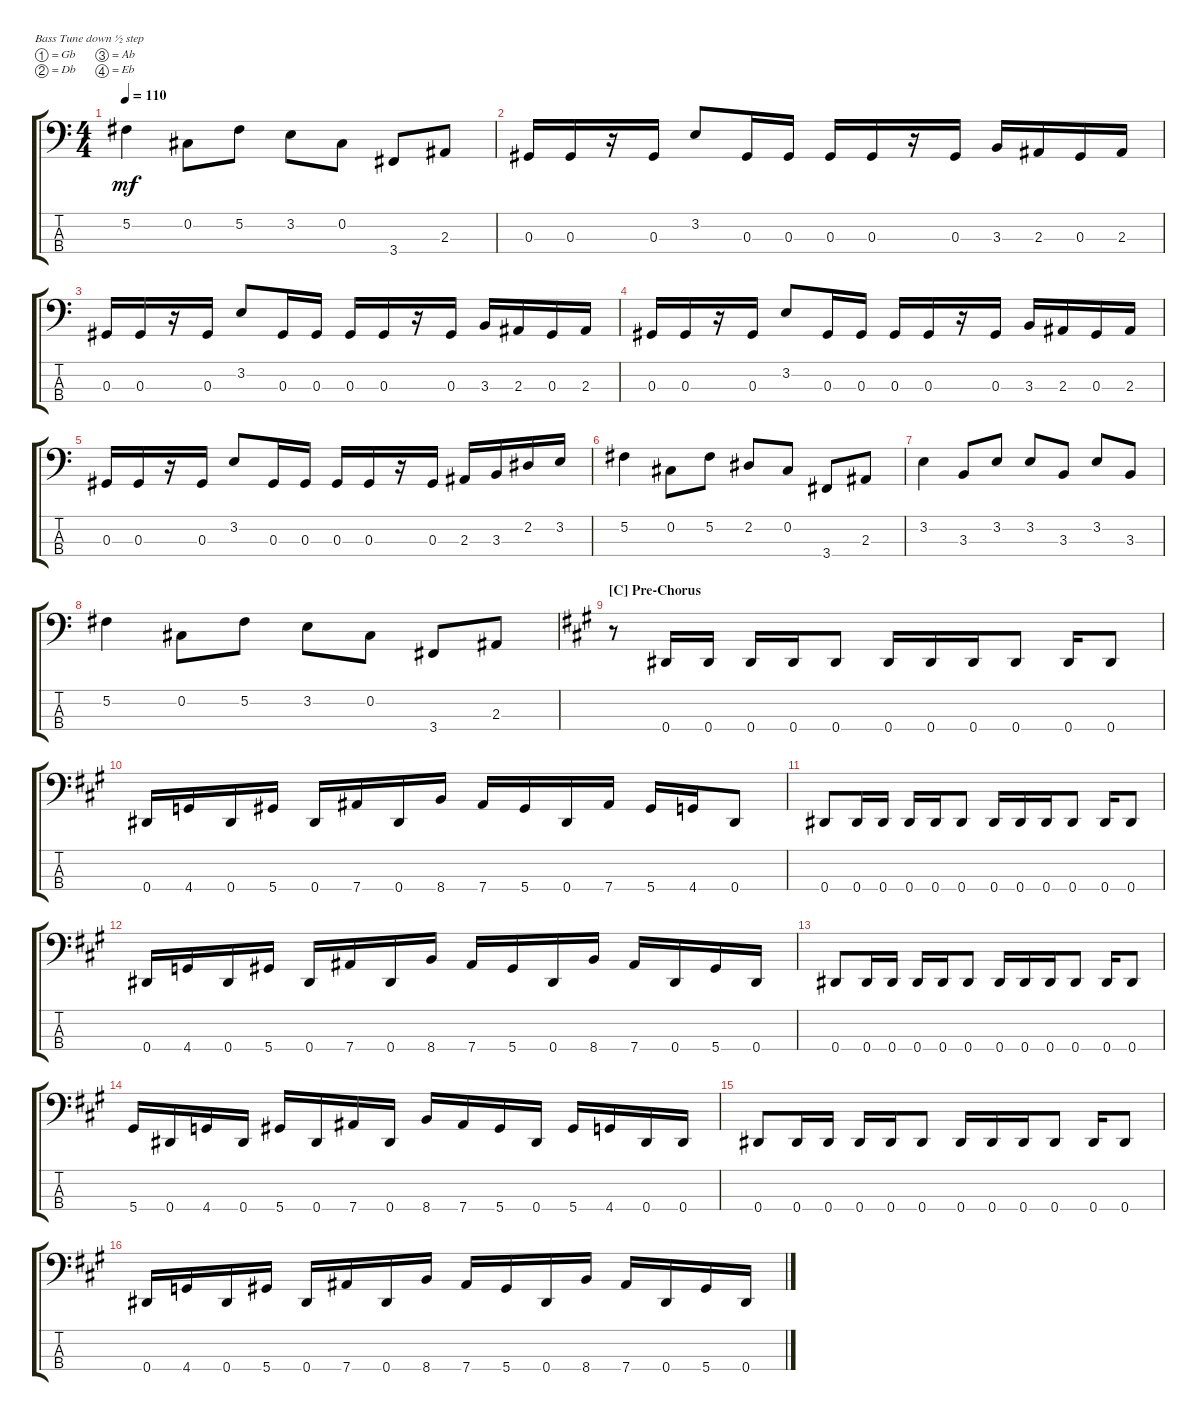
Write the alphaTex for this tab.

\defaultSystemsLayout 4
\bracketExtendMode groupsimilarinstruments
\singleTrackTrackNamePolicy hidden
\multiTrackTrackNamePolicy hidden
\firstSystemTrackNameOrientation horizontal
\otherSystemsTrackNameOrientation horizontal
\track ("Виталий Дубинин" "E-Bass") {instrument electricbassfinger}
\staff {score tabs}
\tuning (Gb2 Db2 Ab1 Eb1)
\ts (4 4)
\tempo 110
\clef f4
\scale
1.03909
\ks c
5.2.4{dy mf} 0.2.8 5.2.8 3.2.8 0.2.8 3.4.8 2.3.8 |
\scale
0.960908 0.3.16 0.3.16 r.16 0.3.16 3.2.8 0.3.16 0.3.16 0.3.16 0.3.16 r.16 0.3.16 3.3.16 2.3.16 0.3.16 2.3.16 |
\scale
1.03909 0.3.16 0.3.16 r.16 0.3.16 3.2.8 0.3.16 0.3.16 0.3.16 0.3.16 r.16 0.3.16 3.3.16 2.3.16 0.3.16 2.3.16 |
\scale
0.960908 0.3.16 0.3.16 r.16 0.3.16 3.2.8 0.3.16 0.3.16 0.3.16 0.3.16 r.16 0.3.16 3.3.16 2.3.16 0.3.16 2.3.16 |
\scale
1.03909 0.3.16 0.3.16 r.16 0.3.16 3.2.8 0.3.16 0.3.16 0.3.16 0.3.16 r.16 0.3.16 2.3.16 3.3.16 2.2.16 3.2.16 |
\scale
0.960908 5.2.4 0.2.8 5.2.8 2.2.8 0.2.8 3.4.8 2.3.8 |
\scale
1.03909 3.2.4 3.3.8 3.2.8 3.2.8 3.3.8 3.2.8 3.3.8 |
\scale
0.960908 5.2.4 0.2.8 5.2.8 3.2.8 0.2.8 3.4.8 2.3.8 |
\section ("C" "Pre-Chorus")
\scale
1.03909
\ks a
r.8 0.4.16 0.4.16 0.4.16 0.4.16 0.4.8 0.4.16 0.4.16 0.4.16 0.4.8 0.4.16 0.4.8 |
\scale
0.960908 0.4.16 4.4.16 0.4.16 5.4.16 0.4.16 7.4.16 0.4.16 8.4.16 7.4.16 5.4.16 0.4.16 7.4.16 5.4.16 4.4.16 0.4.8 |
\scale
1.03909 0.4.8 0.4.16 0.4.16 0.4.16 0.4.16 0.4.8 0.4.16 0.4.16 0.4.16 0.4.8 0.4.16 0.4.8 |
\scale
0.960908 0.4.16 4.4.16 0.4.16 5.4.16 0.4.16 7.4.16 0.4.16 8.4.16 7.4.16 5.4.16 0.4.16 8.4.16 7.4.16 0.4.16 5.4.16 0.4.16 |
\scale
1.03909 0.4.8 0.4.16 0.4.16 0.4.16 0.4.16 0.4.8 0.4.16 0.4.16 0.4.16 0.4.8 0.4.16 0.4.8 |
\scale
0.960908 5.4.16 0.4.16 4.4.16 0.4.16 5.4.16 0.4.16 7.4.16 0.4.16 8.4.16 7.4.16 5.4.16 0.4.16 5.4.16 4.4.16 0.4.16 0.4.16 |
\scale
1.03909 0.4.8 0.4.16 0.4.16 0.4.16 0.4.16 0.4.8 0.4.16 0.4.16 0.4.16 0.4.8 0.4.16 0.4.8 |
\scale
0.960908 0.4.16 4.4.16 0.4.16 5.4.16 0.4.16 7.4.16 0.4.16 8.4.16 7.4.16 5.4.16 0.4.16 8.4.16 7.4.16 0.4.16 5.4.16 0.4.16
